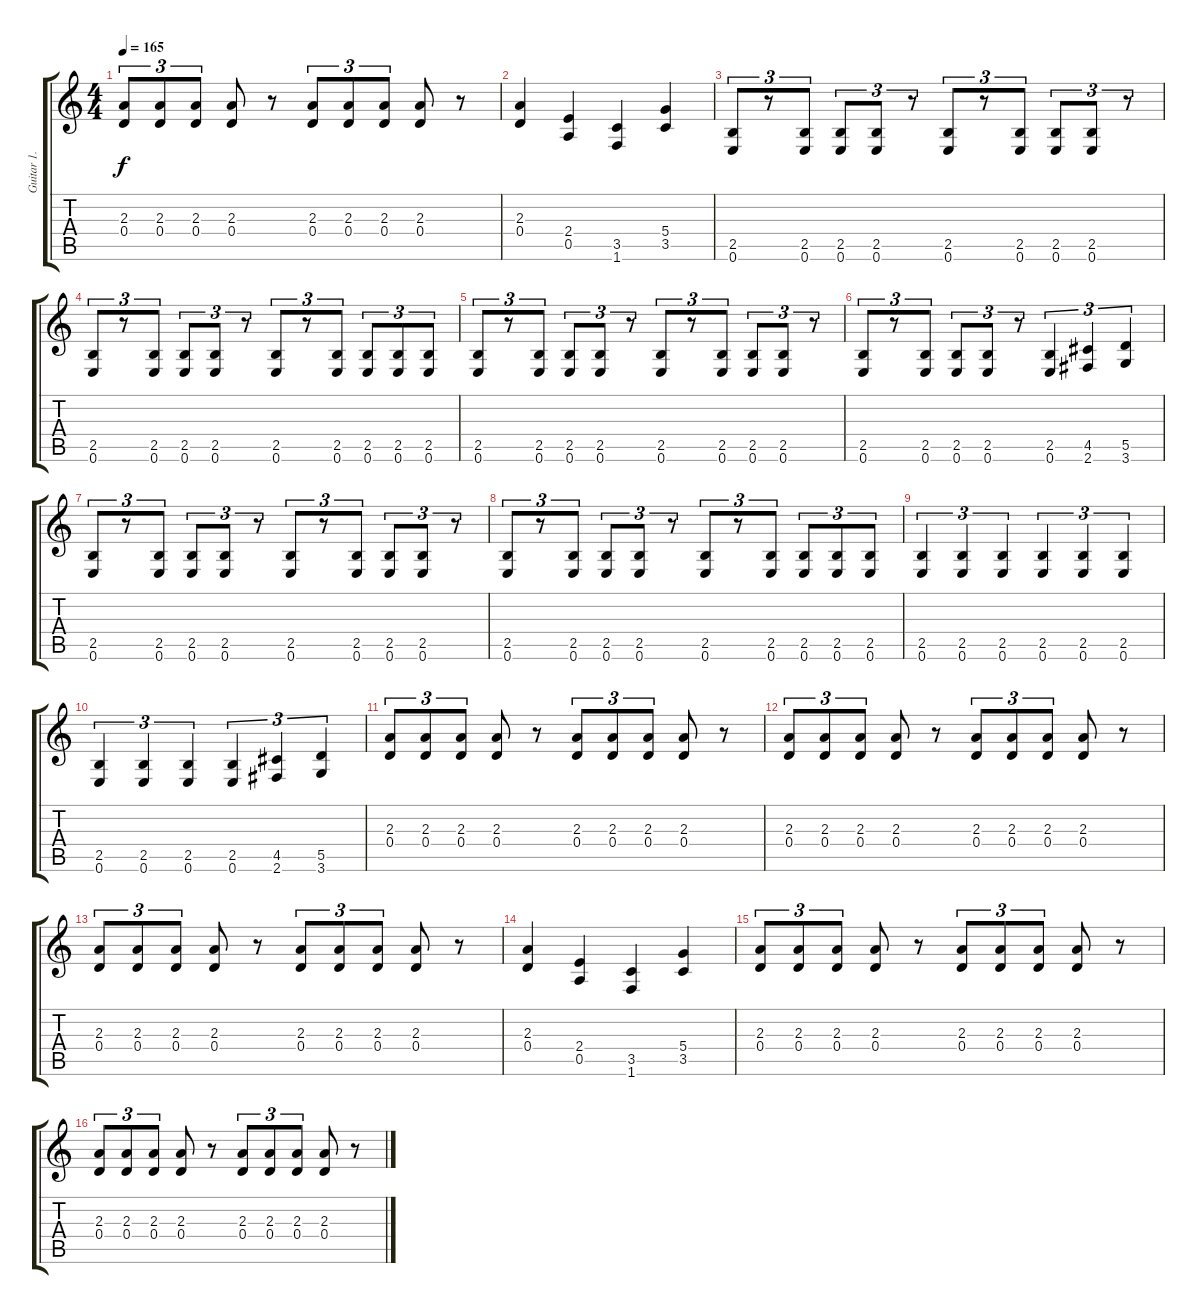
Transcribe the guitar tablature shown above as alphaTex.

\track ("Guitar 1." "Guitar 1.") {instrument overdrivenguitar}
\staff {score tabs}
\tuning (E4 B3 G3 D3 A2 E2) {hide}
\ts (4 4)
\tempo 165
\clef g2
\ks c
(2.3 0.4).8{tu (3 2) dy f} (2.3 0.4).8{tu (3 2)} (2.3 0.4).8{tu (3 2)} (2.3 0.4).8 r.8 (2.3 0.4).8{tu (3 2)} (2.3 0.4).8{tu (3 2)} (2.3 0.4).8{tu (3 2)} (2.3 0.4).8 r.8 |
(2.3 0.4).4 (2.4 0.5).4 (3.5 1.6).4 (5.4 3.5).4 |
(2.5 0.6).8{tu (3 2)} r.8{tu (3 2)} (2.5 0.6).8{tu (3 2)} (2.5 0.6).8{tu (3 2)} (2.5 0.6).8{tu (3 2)} r.8{tu (3 2)} (2.5 0.6).8{tu (3 2)} r.8{tu (3 2)} (2.5 0.6).8{tu (3 2)} (2.5 0.6).8{tu (3 2)} (2.5 0.6).8{tu (3 2)} r.8{tu (3 2)} |
(2.5 0.6).8{tu (3 2)} r.8{tu (3 2)} (2.5 0.6).8{tu (3 2)} (2.5 0.6).8{tu (3 2)} (2.5 0.6).8{tu (3 2)} r.8{tu (3 2)} (2.5 0.6).8{tu (3 2)} r.8{tu (3 2)} (2.5 0.6).8{tu (3 2)} (2.5 0.6).8{tu (3 2)} (2.5 0.6).8{tu (3 2)} (2.5 0.6).8{tu (3 2)} |
(2.5 0.6).8{tu (3 2)} r.8{tu (3 2)} (2.5 0.6).8{tu (3 2)} (2.5 0.6).8{tu (3 2)} (2.5 0.6).8{tu (3 2)} r.8{tu (3 2)} (2.5 0.6).8{tu (3 2)} r.8{tu (3 2)} (2.5 0.6).8{tu (3 2)} (2.5 0.6).8{tu (3 2)} (2.5 0.6).8{tu (3 2)} r.8{tu (3 2)} |
(2.5 0.6).8{tu (3 2)} r.8{tu (3 2)} (2.5 0.6).8{tu (3 2)} (2.5 0.6).8{tu (3 2)} (2.5 0.6).8{tu (3 2)} r.8{tu (3 2)} (2.5 0.6).4{tu (3 2)} (4.5 2.6).4{tu (3 2)} (5.5 3.6).4{tu (3 2)} |
(2.5 0.6).8{tu (3 2)} r.8{tu (3 2)} (2.5 0.6).8{tu (3 2)} (2.5 0.6).8{tu (3 2)} (2.5 0.6).8{tu (3 2)} r.8{tu (3 2)} (2.5 0.6).8{tu (3 2)} r.8{tu (3 2)} (2.5 0.6).8{tu (3 2)} (2.5 0.6).8{tu (3 2)} (2.5 0.6).8{tu (3 2)} r.8{tu (3 2)} |
(2.5 0.6).8{tu (3 2)} r.8{tu (3 2)} (2.5 0.6).8{tu (3 2)} (2.5 0.6).8{tu (3 2)} (2.5 0.6).8{tu (3 2)} r.8{tu (3 2)} (2.5 0.6).8{tu (3 2)} r.8{tu (3 2)} (2.5 0.6).8{tu (3 2)} (2.5 0.6).8{tu (3 2)} (2.5 0.6).8{tu (3 2)} (2.5 0.6).8{tu (3 2)} |
(2.5 0.6).4{tu (3 2)} (2.5 0.6).4{tu (3 2)} (2.5 0.6).4{tu (3 2)} (2.5 0.6).4{tu (3 2)} (2.5 0.6).4{tu (3 2)} (2.5 0.6).4{tu (3 2)} |
(2.5 0.6).4{tu (3 2)} (2.5 0.6).4{tu (3 2)} (2.5 0.6).4{tu (3 2)} (2.5 0.6).4{tu (3 2)} (4.5 2.6).4{tu (3 2)} (5.5 3.6).4{tu (3 2)} |
(2.3 0.4).8{tu (3 2)} (2.3 0.4).8{tu (3 2)} (2.3 0.4).8{tu (3 2)} (2.3 0.4).8 r.8 (2.3 0.4).8{tu (3 2)} (2.3 0.4).8{tu (3 2)} (2.3 0.4).8{tu (3 2)} (2.3 0.4).8 r.8 |
(2.3 0.4).8{tu (3 2)} (2.3 0.4).8{tu (3 2)} (2.3 0.4).8{tu (3 2)} (2.3 0.4).8 r.8 (2.3 0.4).8{tu (3 2)} (2.3 0.4).8{tu (3 2)} (2.3 0.4).8{tu (3 2)} (2.3 0.4).8 r.8 |
(2.3 0.4).8{tu (3 2)} (2.3 0.4).8{tu (3 2)} (2.3 0.4).8{tu (3 2)} (2.3 0.4).8 r.8 (2.3 0.4).8{tu (3 2)} (2.3 0.4).8{tu (3 2)} (2.3 0.4).8{tu (3 2)} (2.3 0.4).8 r.8 |
(2.3 0.4).4 (2.4 0.5).4 (3.5 1.6).4 (5.4 3.5).4 |
(2.3 0.4).8{tu (3 2)} (2.3 0.4).8{tu (3 2)} (2.3 0.4).8{tu (3 2)} (2.3 0.4).8 r.8 (2.3 0.4).8{tu (3 2)} (2.3 0.4).8{tu (3 2)} (2.3 0.4).8{tu (3 2)} (2.3 0.4).8 r.8 |
(2.3 0.4).8{tu (3 2)} (2.3 0.4).8{tu (3 2)} (2.3 0.4).8{tu (3 2)} (2.3 0.4).8 r.8 (2.3 0.4).8{tu (3 2)} (2.3 0.4).8{tu (3 2)} (2.3 0.4).8{tu (3 2)} (2.3 0.4).8 r.8
